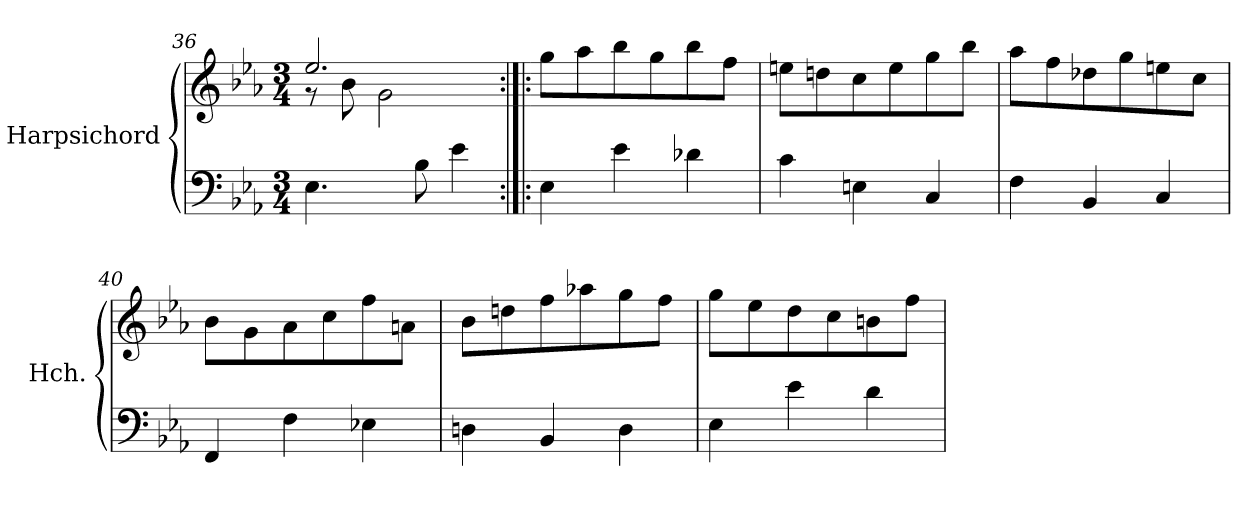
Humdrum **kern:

**kern	**kern
*part1	*part1
*staff2	*staff1
*I"Harpsichord	*
*I'Hch.	*
*clefF4	*clefG2
*k[b-e-a-]	*k[b-e-a-]
*M3/4	*M3/4
=36	=36
*	*^
4.E-\	2.ee-/	8r
.	.	8b-\
.	.	2g\
8B-\	.	.
4e-\	.	.
*	*v	*v
=37:|!|:	=37:|!|:
4E-\	8gg\L
.	8aa-\
4e-\	8bb-\
.	8gg\
4d-X\	8bb-\
.	8ff\J
=38	=38
4c\	8een\L
.	8ddn\
4En\	8cc\
.	8ee\
4C/	8gg\
.	8bb-\J
=39	=39
4F\	8aa-\L
.	8ff\
4BB-/	8dd-X\
.	8gg\
4C/	8een\
.	8cc\J
!!LO:LB:g=z
=40	=40
4FF/	8b-\L
.	8g\
4F\	8a-\
.	8cc\
4E-X\	8ff\
.	8an\J
=41	=41
4Dn\	8b-\L
.	8ddn\
4BB-/	8ff\
.	8aa-X\
4D\	8gg\
.	8ff\J
=42	=42
4E-\	8gg\L
.	8ee-\
4e-\	8dd\
.	8cc\
4d\	8bn\
.	8ff\J
=	=
*-	*-
